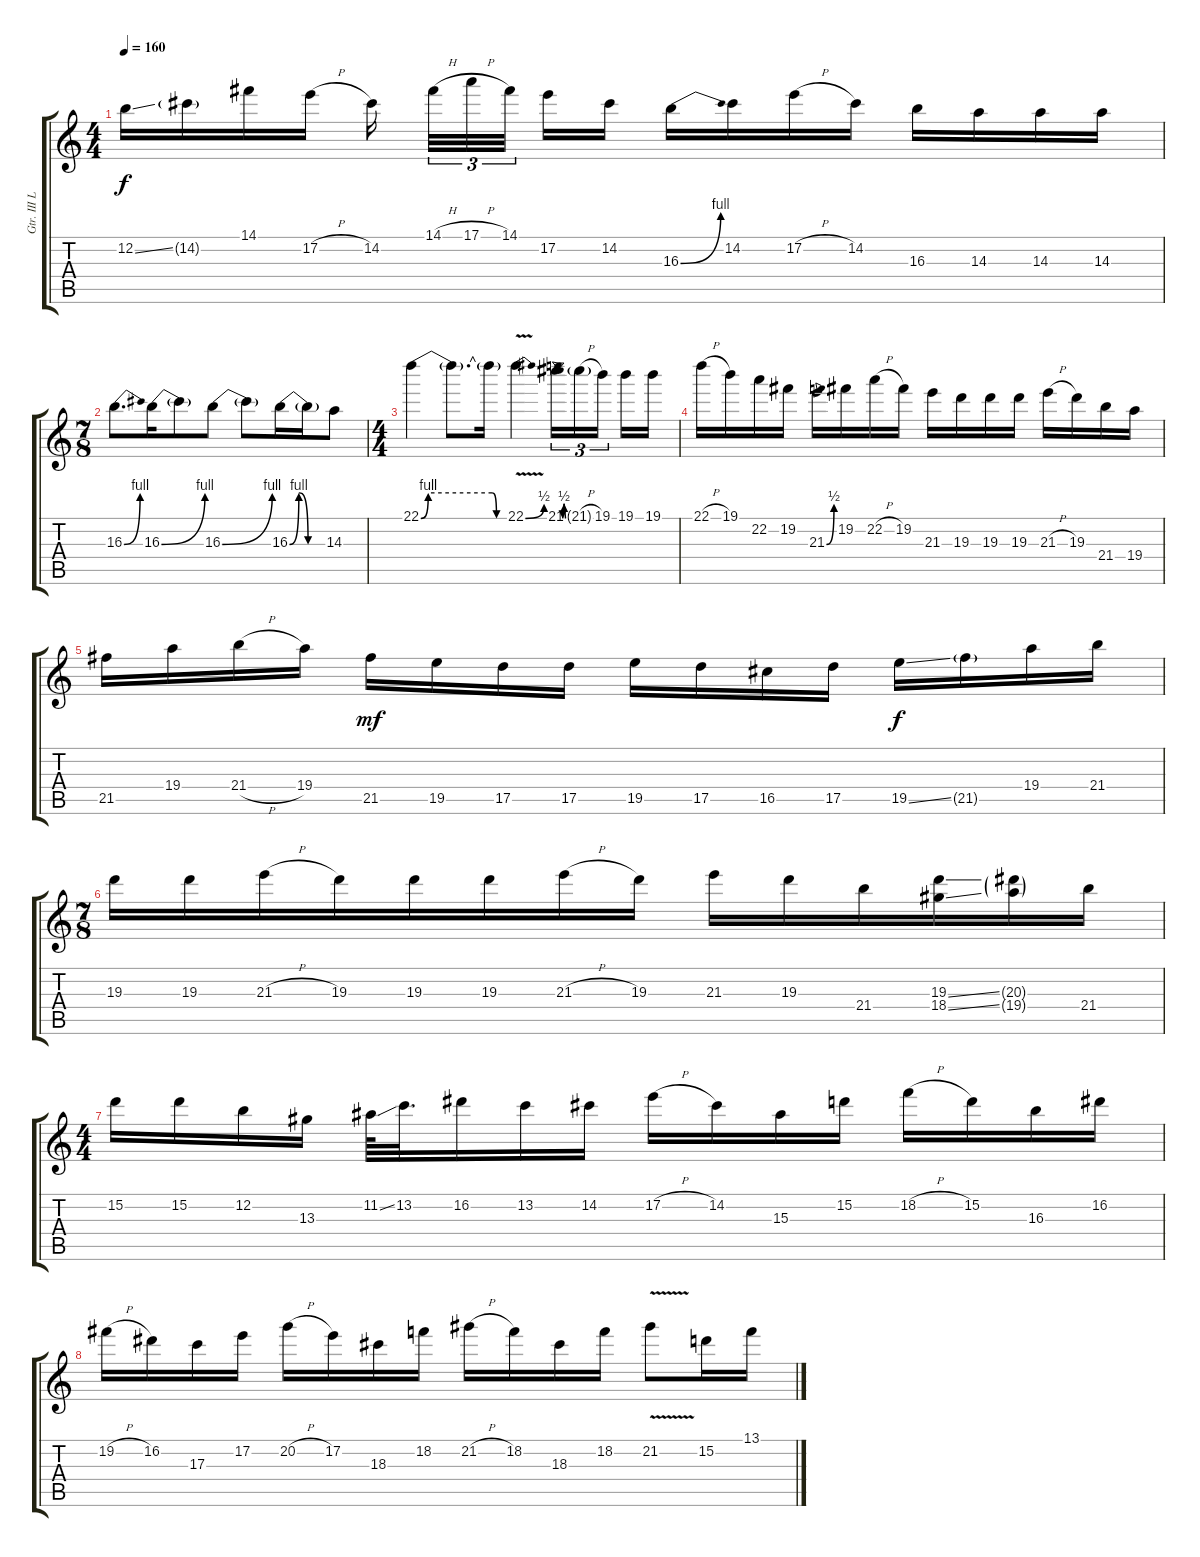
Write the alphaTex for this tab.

\track ("Gtr. III Lead" "Gtr. III L") {instrument overdrivenguitar}
\staff {score tabs}
\tuning (E4 B3 G3 D3 A2 E2) {hide}
\ts (4 4)
\tempo 160
\clef g2
\ks c
12.2{ss}.16{dy f} 14.2{g}.16 14.1.16 17.2{h}.16 14.2.16{beam splitsecondary} 14.1{h}.32{tu (3 2)} 17.1{h}.32{tu (3 2)} 14.1.32{tu (3 2) beam splitsecondary} 17.2.16 14.2.16 16.3{be (bend 0 0 60 4)}.16 14.2.16 17.2{h}.16 14.2.16 16.3.16 14.3.16 14.3.16 14.3.16 |
\ts (7 8)
16.3{be (bend 0 0 60 4)}.8{d} 16.3{be (bend 0 0 60 4)}.16 16.3{t}.8 16.3{be (bend 0 0 60 4)}.8 16.3{t}.8 16.3{be (custom 0 0 15 4 30 0 60 0)}.16 16.3{t}.16 14.3.8 |
\ts (4 4)
22.1{be (custom 0 0 5 4 49 4 52 0 60 0)}.4 22.1{t}.8{d} 22.1{t}.16 22.1{be (bend 0 0 60 2) v}.4 21.1{be (bendrelease 0 0 30 2 30 2 60 0)}.16{tu (3 2)} 21.1{h g}.16{tu (3 2)} 19.1.16{tu (3 2) beam splitsecondary} 19.1.16 19.1.16 |
22.1{h}.16 19.1.16 22.2.16 19.2.16 21.3{be (bend 0 0 60 2)}.16 19.2.16 22.2{h}.16 19.2.16 21.3.16 19.3.16 19.3.16 19.3.16 21.3{h}.16 19.3.16 21.4.16 19.4.16 |
21.5.16 19.4.16 21.4{h}.16 19.4.16 21.5.16{dy mf} 19.5.16 17.5.16 17.5.16 19.5.16 17.5.16 16.5.16 17.5.16 19.5{ss}.16{dy f} 21.5{g}.16 19.4.16 21.4.16 |
\ts (7 8)
19.3.16 19.3.16 21.3{h}.16 19.3.16 19.3.16 19.3.16 21.3{h}.16 19.3.16 21.3.16 19.3.16 21.4.16 (19.3{ss} 18.4{ss}).16 (20.3{g} 19.4{g}).16 21.4.16 |
\ts (4 4)
15.2.16 15.2.16 12.2.16 13.3.16 11.2{ss}.64 13.2.32{d} 16.2.16 13.2.16 14.2.16 17.2{h}.16 14.2.16 15.3.16 15.2.16 18.2{h}.16 15.2.16 16.3.16 16.2.16 |
19.2{h}.16 16.2.16 17.3.16 17.2.16 20.2{h}.16 17.2.16 18.3.16 18.2.16 21.2{h}.16 18.2.16 18.3.16 18.2.16 21.2{v}.8 15.2.16 13.1.16
